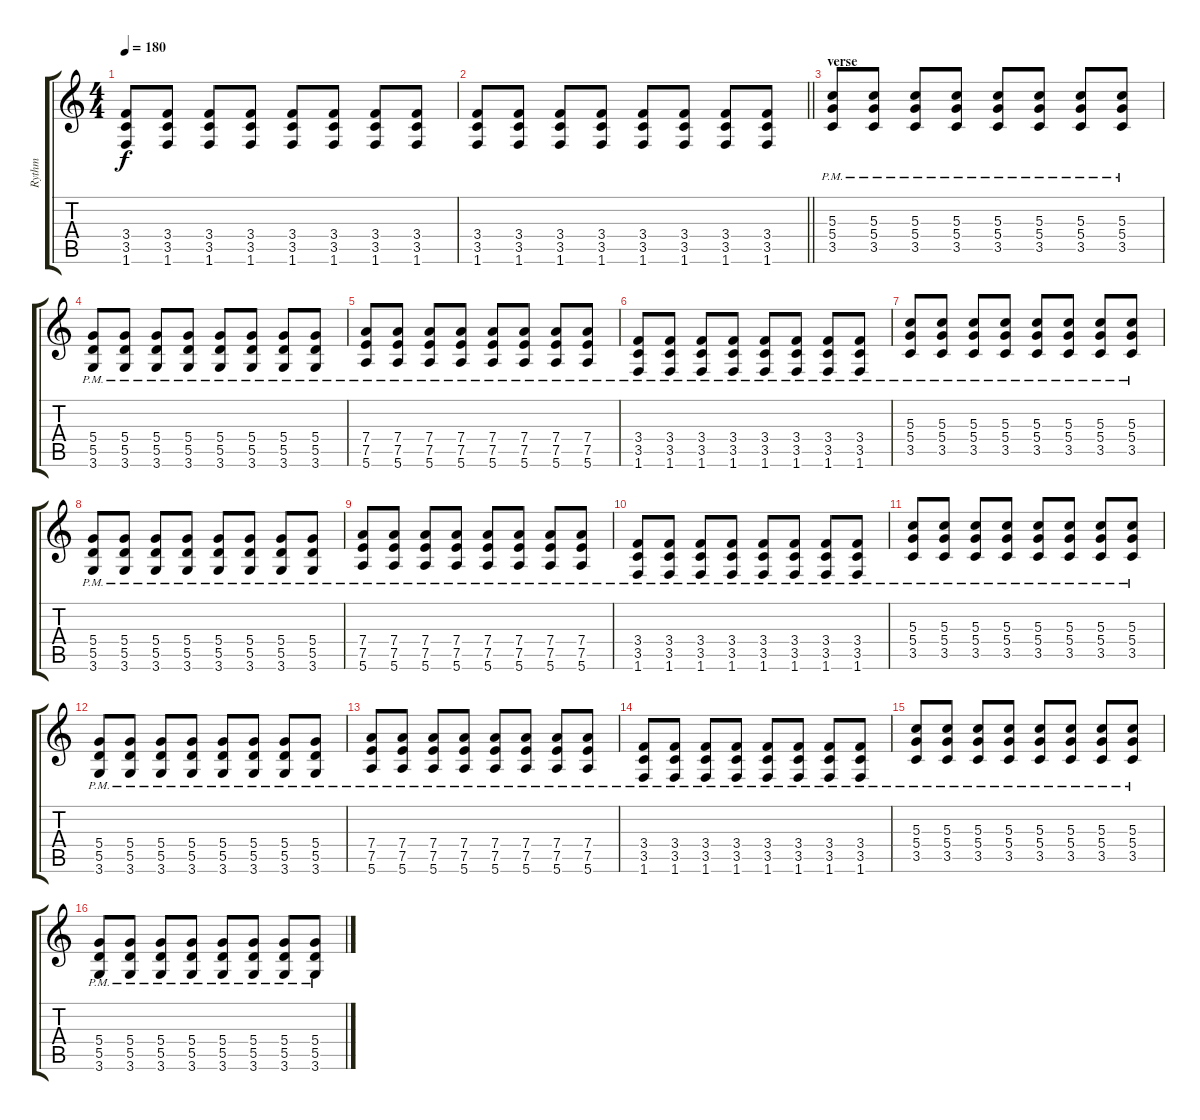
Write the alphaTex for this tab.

\track ("Rythm" "Rythm") {instrument distortionguitar}
\staff {score tabs}
\tuning (E4 B3 G3 D3 A2 E2) {hide}
\ts (4 4)
\tempo 180
\clef g2
\ks c
(3.4 3.5 1.6).8{dy f} (3.4 3.5 1.6).8 (3.4 3.5 1.6).8 (3.4 3.5 1.6).8 (3.4 3.5 1.6).8 (3.4 3.5 1.6).8 (3.4 3.5 1.6).8 (3.4 3.5 1.6).8 |
\barLineRight lightlight
(3.4 3.5 1.6).8 (3.4 3.5 1.6).8 (3.4 3.5 1.6).8 (3.4 3.5 1.6).8 (3.4 3.5 1.6).8 (3.4 3.5 1.6).8 (3.4 3.5 1.6).8 (3.4 3.5 1.6).8 |
\section ("" "verse")
(5.3{pm} 5.4{pm} 3.5{pm}).8 (5.3{pm} 5.4{pm} 3.5{pm}).8 (5.3{pm} 5.4{pm} 3.5{pm}).8 (5.3{pm} 5.4{pm} 3.5{pm}).8 (5.3{pm} 5.4{pm} 3.5{pm}).8 (5.3{pm} 5.4{pm} 3.5{pm}).8 (5.3{pm} 5.4{pm} 3.5{pm}).8 (5.3{pm} 5.4{pm} 3.5{pm}).8 |
(5.4{pm} 5.5{pm} 3.6{pm}).8 (5.4{pm} 5.5{pm} 3.6{pm}).8 (5.4{pm} 5.5{pm} 3.6{pm}).8 (5.4{pm} 5.5{pm} 3.6{pm}).8 (5.4{pm} 5.5{pm} 3.6{pm}).8 (5.4{pm} 5.5{pm} 3.6{pm}).8 (5.4{pm} 5.5{pm} 3.6{pm}).8 (5.4{pm} 5.5{pm} 3.6{pm}).8 |
(7.4{pm} 7.5{pm} 5.6{pm}).8 (7.4{pm} 7.5{pm} 5.6{pm}).8 (7.4{pm} 7.5{pm} 5.6{pm}).8 (7.4{pm} 7.5{pm} 5.6{pm}).8 (7.4{pm} 7.5{pm} 5.6{pm}).8 (7.4{pm} 7.5{pm} 5.6{pm}).8 (7.4{pm} 7.5{pm} 5.6{pm}).8 (7.4{pm} 7.5{pm} 5.6{pm}).8 |
(3.4{pm} 3.5{pm} 1.6{pm}).8 (3.4{pm} 3.5{pm} 1.6{pm}).8 (3.4{pm} 3.5{pm} 1.6{pm}).8 (3.4{pm} 3.5{pm} 1.6{pm}).8 (3.4{pm} 3.5{pm} 1.6{pm}).8 (3.4{pm} 3.5{pm} 1.6{pm}).8 (3.4{pm} 3.5{pm} 1.6{pm}).8 (3.4{pm} 3.5{pm} 1.6{pm}).8 |
(5.3{pm} 5.4{pm} 3.5{pm}).8 (5.3{pm} 5.4{pm} 3.5{pm}).8 (5.3{pm} 5.4{pm} 3.5{pm}).8 (5.3{pm} 5.4{pm} 3.5{pm}).8 (5.3{pm} 5.4{pm} 3.5{pm}).8 (5.3{pm} 5.4{pm} 3.5{pm}).8 (5.3{pm} 5.4{pm} 3.5{pm}).8 (5.3{pm} 5.4{pm} 3.5{pm}).8 |
(5.4{pm} 5.5{pm} 3.6{pm}).8 (5.4{pm} 5.5{pm} 3.6{pm}).8 (5.4{pm} 5.5{pm} 3.6{pm}).8 (5.4{pm} 5.5{pm} 3.6{pm}).8 (5.4{pm} 5.5{pm} 3.6{pm}).8 (5.4{pm} 5.5{pm} 3.6{pm}).8 (5.4{pm} 5.5{pm} 3.6{pm}).8 (5.4{pm} 5.5{pm} 3.6{pm}).8 |
(7.4{pm} 7.5{pm} 5.6{pm}).8 (7.4{pm} 7.5{pm} 5.6{pm}).8 (7.4{pm} 7.5{pm} 5.6{pm}).8 (7.4{pm} 7.5{pm} 5.6{pm}).8 (7.4{pm} 7.5{pm} 5.6{pm}).8 (7.4{pm} 7.5{pm} 5.6{pm}).8 (7.4{pm} 7.5{pm} 5.6{pm}).8 (7.4{pm} 7.5{pm} 5.6{pm}).8 |
(3.4{pm} 3.5{pm} 1.6{pm}).8 (3.4{pm} 3.5{pm} 1.6{pm}).8 (3.4{pm} 3.5{pm} 1.6{pm}).8 (3.4{pm} 3.5{pm} 1.6{pm}).8 (3.4{pm} 3.5{pm} 1.6{pm}).8 (3.4{pm} 3.5{pm} 1.6{pm}).8 (3.4{pm} 3.5{pm} 1.6{pm}).8 (3.4{pm} 3.5{pm} 1.6{pm}).8 |
(5.3{pm} 5.4{pm} 3.5{pm}).8 (5.3{pm} 5.4{pm} 3.5{pm}).8 (5.3{pm} 5.4{pm} 3.5{pm}).8 (5.3{pm} 5.4{pm} 3.5{pm}).8 (5.3{pm} 5.4{pm} 3.5{pm}).8 (5.3{pm} 5.4{pm} 3.5{pm}).8 (5.3{pm} 5.4{pm} 3.5{pm}).8 (5.3{pm} 5.4{pm} 3.5{pm}).8 |
(5.4{pm} 5.5{pm} 3.6{pm}).8 (5.4{pm} 5.5{pm} 3.6{pm}).8 (5.4{pm} 5.5{pm} 3.6{pm}).8 (5.4{pm} 5.5{pm} 3.6{pm}).8 (5.4{pm} 5.5{pm} 3.6{pm}).8 (5.4{pm} 5.5{pm} 3.6{pm}).8 (5.4{pm} 5.5{pm} 3.6{pm}).8 (5.4{pm} 5.5{pm} 3.6{pm}).8 |
(7.4{pm} 7.5{pm} 5.6{pm}).8 (7.4{pm} 7.5{pm} 5.6{pm}).8 (7.4{pm} 7.5{pm} 5.6{pm}).8 (7.4{pm} 7.5{pm} 5.6{pm}).8 (7.4{pm} 7.5{pm} 5.6{pm}).8 (7.4{pm} 7.5{pm} 5.6{pm}).8 (7.4{pm} 7.5{pm} 5.6{pm}).8 (7.4{pm} 7.5{pm} 5.6{pm}).8 |
(3.4{pm} 3.5{pm} 1.6{pm}).8 (3.4{pm} 3.5{pm} 1.6{pm}).8 (3.4{pm} 3.5{pm} 1.6{pm}).8 (3.4{pm} 3.5{pm} 1.6{pm}).8 (3.4{pm} 3.5{pm} 1.6{pm}).8 (3.4{pm} 3.5{pm} 1.6{pm}).8 (3.4{pm} 3.5{pm} 1.6{pm}).8 (3.4{pm} 3.5{pm} 1.6{pm}).8 |
(5.3{pm} 5.4{pm} 3.5{pm}).8 (5.3{pm} 5.4{pm} 3.5{pm}).8 (5.3{pm} 5.4{pm} 3.5{pm}).8 (5.3{pm} 5.4{pm} 3.5{pm}).8 (5.3{pm} 5.4{pm} 3.5{pm}).8 (5.3{pm} 5.4{pm} 3.5{pm}).8 (5.3{pm} 5.4{pm} 3.5{pm}).8 (5.3{pm} 5.4{pm} 3.5{pm}).8 |
(5.4{pm} 5.5{pm} 3.6{pm}).8 (5.4{pm} 5.5{pm} 3.6{pm}).8 (5.4{pm} 5.5{pm} 3.6{pm}).8 (5.4{pm} 5.5{pm} 3.6{pm}).8 (5.4{pm} 5.5{pm} 3.6{pm}).8 (5.4{pm} 5.5{pm} 3.6{pm}).8 (5.4{pm} 5.5{pm} 3.6{pm}).8 (5.4{pm} 5.5{pm} 3.6{pm}).8
